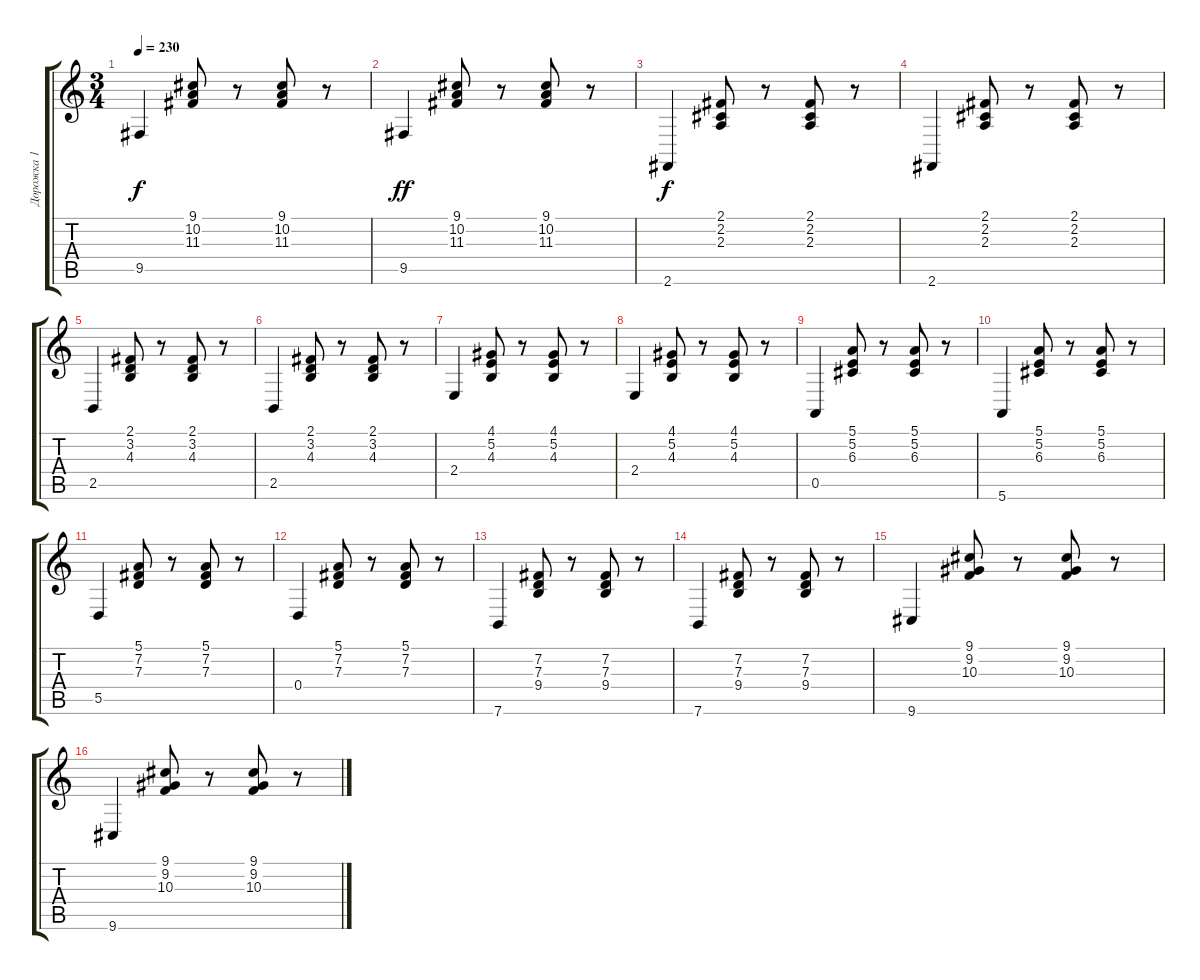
\track ("Дорожка 1" "Дорожка 1") {instrument accordion}
\staff {score tabs}
\tuning (E4 B3 G3 D3 A2 E2) {hide}
\ts (3 4)
\tempo 230
\clef g2
\ks c
9.5.4{dy f} (9.1 10.2 11.3).8 r.8 (9.1 10.2 11.3).8 r.8 |
9.5.4{dy ff} (9.1 10.2 11.3).8 r.8 (9.1 10.2 11.3).8 r.8 |
2.6.4{dy f} (2.1 2.2 2.3).8 r.8 (2.1 2.2 2.3).8 r.8 |
2.6.4 (2.1 2.2 2.3).8 r.8 (2.1 2.2 2.3).8 r.8 |
2.5.4 (2.1 3.2 4.3).8 r.8 (2.1 3.2 4.3).8 r.8 |
2.5.4 (2.1 3.2 4.3).8 r.8 (2.1 3.2 4.3).8 r.8 |
2.4.4 (4.1 5.2 4.3).8 r.8 (4.1 5.2 4.3).8 r.8 |
2.4.4 (4.1 5.2 4.3).8 r.8 (4.1 5.2 4.3).8 r.8 |
0.5.4 (5.1 5.2 6.3).8 r.8 (5.1 5.2 6.3).8 r.8 |
5.6.4 (5.1 5.2 6.3).8 r.8 (5.1 5.2 6.3).8 r.8 |
5.5.4 (5.1 7.2 7.3).8 r.8 (5.1 7.2 7.3).8 r.8 |
0.4.4 (5.1 7.2 7.3).8 r.8 (5.1 7.2 7.3).8 r.8 |
7.6.4 (7.2 7.3 9.4).8 r.8 (7.2 7.3 9.4).8 r.8 |
7.6.4 (7.2 7.3 9.4).8 r.8 (7.2 7.3 9.4).8 r.8 |
9.6.4 (9.1 9.2 10.3).8 r.8 (9.1 9.2 10.3).8 r.8 |
9.6.4 (9.1 9.2 10.3).8 r.8 (9.1 9.2 10.3).8 r.8
